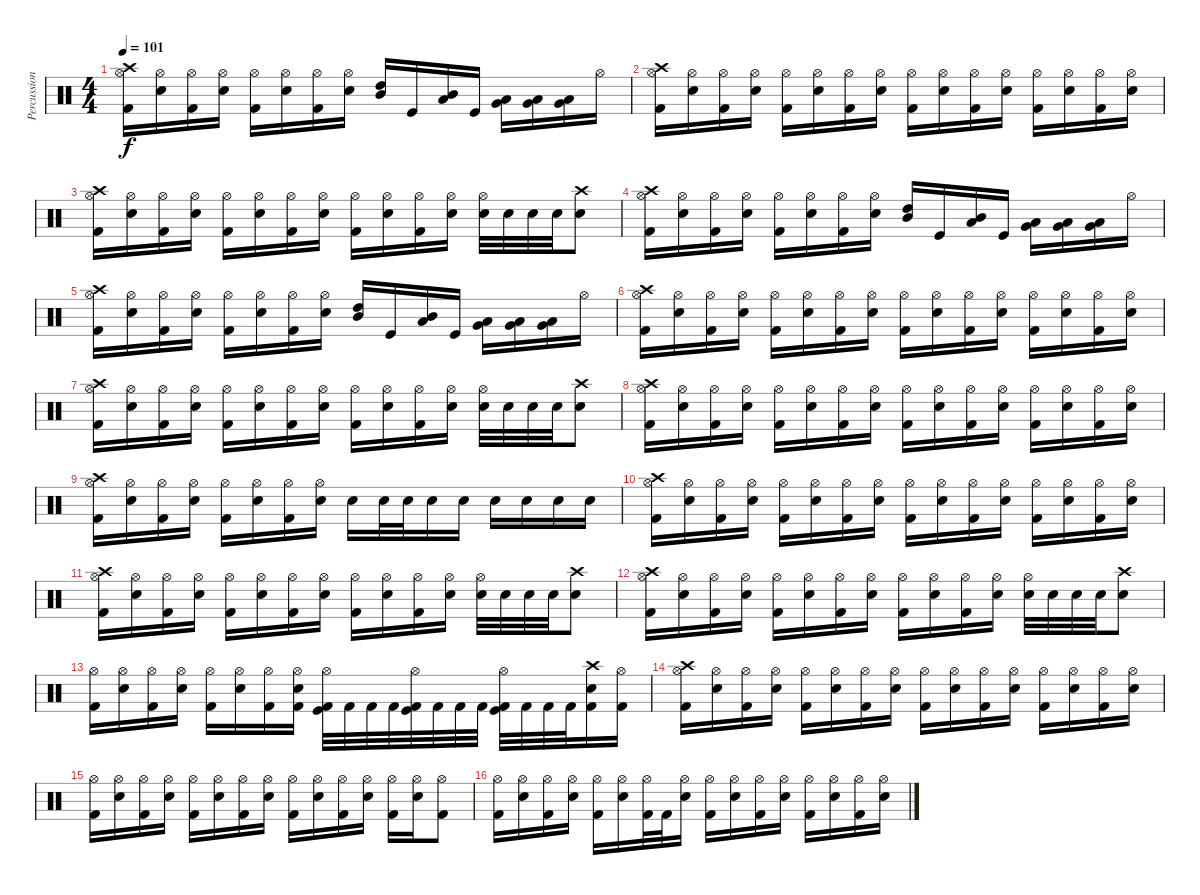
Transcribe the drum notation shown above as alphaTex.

\track ("Percussion" "Percussion") {instrument percussion}
\staff {score}
\articulation defaults
\ts (4 4)
\tempo 101
\clef neutral
\ks c
("Crash high (hit)" "Hi-Hat (open)" "Kick (hit) 2").16{dy f} ("Hi-Hat (open)" "Snare (hit) 2").16 ("Hi-Hat (open)" "Kick (hit) 2").16 ("Hi-Hat (open)" "Snare (hit) 2").16 ("Hi-Hat (open)" "Kick (hit) 2").16 ("Hi-Hat (open)" "Snare (hit) 2").16 ("Hi-Hat (open)" "Kick (hit) 2").16 ("Hi-Hat (open)" "Snare (hit) 2").16 ("High Tom (hit)" "Mid Tom (hit)").16 "Kick (hit)".16 ("Mid Tom (hit)" "Low Tom (hit)").16 "Kick (hit)".16 ("Low Tom (hit)" "Very Low Tom (hit)").16 ("Low Tom (hit)" "Very Low Tom (hit)").16 ("Very Low Tom (hit)" "Low Floor Tom (hit)").16 "Hi-Hat (open)".16 |
("Crash high (hit)" "Hi-Hat (open)" "Kick (hit) 2").16 ("Hi-Hat (open)" "Snare (hit) 2").16 ("Hi-Hat (open)" "Kick (hit) 2").16 ("Hi-Hat (open)" "Snare (hit) 2").16 ("Hi-Hat (open)" "Kick (hit) 2").16 ("Hi-Hat (open)" "Snare (hit) 2").16 ("Hi-Hat (open)" "Kick (hit) 2").16 ("Hi-Hat (open)" "Snare (hit) 2").16 ("Hi-Hat (open)" "Kick (hit) 2").16 ("Hi-Hat (open)" "Snare (hit) 2").16 ("Hi-Hat (open)" "Kick (hit) 2").16 ("Hi-Hat (open)" "Snare (hit) 2").16 ("Hi-Hat (open)" "Kick (hit) 2").16 ("Hi-Hat (open)" "Snare (hit) 2").16 ("Hi-Hat (open)" "Kick (hit) 2").16 ("Hi-Hat (open)" "Snare (hit) 2").16 |
("Crash high (hit)" "Hi-Hat (open)" "Kick (hit) 2").16 ("Hi-Hat (open)" "Snare (hit) 2").16 ("Hi-Hat (open)" "Kick (hit) 2").16 ("Hi-Hat (open)" "Snare (hit) 2").16 ("Hi-Hat (open)" "Kick (hit) 2").16 ("Hi-Hat (open)" "Snare (hit) 2").16 ("Hi-Hat (open)" "Kick (hit) 2").16 ("Hi-Hat (open)" "Snare (hit) 2").16 ("Hi-Hat (open)" "Kick (hit) 2").16 ("Hi-Hat (open)" "Snare (hit) 2").16 ("Hi-Hat (open)" "Kick (hit) 2").16 ("Hi-Hat (open)" "Snare (hit) 2").16 ("Hi-Hat (open)" "Snare (hit) 2").32 "Snare (hit) 2".32 "Snare (hit) 2".32 "Snare (hit) 2".32 ("Crash high (hit)" "Snare (hit) 2").8 |
("Crash high (hit)" "Hi-Hat (open)" "Kick (hit) 2").16 ("Hi-Hat (open)" "Snare (hit) 2").16 ("Hi-Hat (open)" "Kick (hit) 2").16 ("Hi-Hat (open)" "Snare (hit) 2").16 ("Hi-Hat (open)" "Kick (hit) 2").16 ("Hi-Hat (open)" "Snare (hit) 2").16 ("Hi-Hat (open)" "Kick (hit) 2").16 ("Hi-Hat (open)" "Snare (hit) 2").16 ("High Tom (hit)" "Mid Tom (hit)").16 "Kick (hit)".16 ("Mid Tom (hit)" "Low Tom (hit)").16 "Kick (hit)".16 ("Low Tom (hit)" "Very Low Tom (hit)").16 ("Low Tom (hit)" "Very Low Tom (hit)").16 ("Very Low Tom (hit)" "Low Floor Tom (hit)").16 "Hi-Hat (open)".16 |
("Crash high (hit)" "Hi-Hat (open)" "Kick (hit) 2").16 ("Hi-Hat (open)" "Snare (hit) 2").16 ("Hi-Hat (open)" "Kick (hit) 2").16 ("Hi-Hat (open)" "Snare (hit) 2").16 ("Hi-Hat (open)" "Kick (hit) 2").16 ("Hi-Hat (open)" "Snare (hit) 2").16 ("Hi-Hat (open)" "Kick (hit) 2").16 ("Hi-Hat (open)" "Snare (hit) 2").16 ("High Tom (hit)" "Mid Tom (hit)").16 "Kick (hit)".16 ("Mid Tom (hit)" "Low Tom (hit)").16 "Kick (hit)".16 ("Low Tom (hit)" "Very Low Tom (hit)").16 ("Low Tom (hit)" "Very Low Tom (hit)").16 ("Very Low Tom (hit)" "Low Floor Tom (hit)").16 "Hi-Hat (open)".16 |
("Crash high (hit)" "Hi-Hat (open)" "Kick (hit) 2").16 ("Hi-Hat (open)" "Snare (hit) 2").16 ("Hi-Hat (open)" "Kick (hit) 2").16 ("Hi-Hat (open)" "Snare (hit) 2").16 ("Hi-Hat (open)" "Kick (hit) 2").16 ("Hi-Hat (open)" "Snare (hit) 2").16 ("Hi-Hat (open)" "Kick (hit) 2").16 ("Hi-Hat (open)" "Snare (hit) 2").16 ("Hi-Hat (open)" "Kick (hit) 2").16 ("Hi-Hat (open)" "Snare (hit) 2").16 ("Hi-Hat (open)" "Kick (hit) 2").16 ("Hi-Hat (open)" "Snare (hit) 2").16 ("Hi-Hat (open)" "Kick (hit) 2").16 ("Hi-Hat (open)" "Snare (hit) 2").16 ("Hi-Hat (open)" "Kick (hit) 2").16 ("Hi-Hat (open)" "Snare (hit) 2").16 |
("Crash high (hit)" "Hi-Hat (open)" "Kick (hit) 2").16 ("Hi-Hat (open)" "Snare (hit) 2").16 ("Hi-Hat (open)" "Kick (hit) 2").16 ("Hi-Hat (open)" "Snare (hit) 2").16 ("Hi-Hat (open)" "Kick (hit) 2").16 ("Hi-Hat (open)" "Snare (hit) 2").16 ("Hi-Hat (open)" "Kick (hit) 2").16 ("Hi-Hat (open)" "Snare (hit) 2").16 ("Hi-Hat (open)" "Kick (hit) 2").16 ("Hi-Hat (open)" "Snare (hit) 2").16 ("Hi-Hat (open)" "Kick (hit) 2").16 ("Hi-Hat (open)" "Snare (hit) 2").16 ("Hi-Hat (open)" "Snare (hit) 2").32 "Snare (hit) 2".32 "Snare (hit) 2".32 "Snare (hit) 2".32 ("Crash high (hit)" "Snare (hit) 2").8 |
("Crash high (hit)" "Hi-Hat (open)" "Kick (hit) 2").16 ("Hi-Hat (open)" "Snare (hit) 2").16 ("Hi-Hat (open)" "Kick (hit) 2").16 ("Hi-Hat (open)" "Snare (hit) 2").16 ("Hi-Hat (open)" "Kick (hit) 2").16 ("Hi-Hat (open)" "Snare (hit) 2").16 ("Hi-Hat (open)" "Kick (hit) 2").16 ("Hi-Hat (open)" "Snare (hit) 2").16 ("Hi-Hat (open)" "Kick (hit) 2").16 ("Hi-Hat (open)" "Snare (hit) 2").16 ("Hi-Hat (open)" "Kick (hit) 2").16 ("Hi-Hat (open)" "Snare (hit) 2").16 ("Hi-Hat (open)" "Kick (hit) 2").16 ("Hi-Hat (open)" "Snare (hit) 2").16 ("Hi-Hat (open)" "Kick (hit) 2").16 ("Hi-Hat (open)" "Snare (hit) 2").16 |
("Crash high (hit)" "Hi-Hat (open)" "Kick (hit) 2").16 ("Hi-Hat (open)" "Snare (hit) 2").16 ("Hi-Hat (open)" "Kick (hit) 2").16 ("Hi-Hat (open)" "Snare (hit) 2").16 ("Hi-Hat (open)" "Kick (hit) 2").16 ("Hi-Hat (open)" "Snare (hit) 2").16 ("Hi-Hat (open)" "Kick (hit) 2").16 ("Hi-Hat (open)" "Snare (hit) 2").16 "Snare (hit) 2".16 "Snare (hit) 2".32 "Snare (hit) 2".32 "Snare (hit) 2".16 "Snare (hit) 2".16 "Snare (hit) 2".16 "Snare (hit) 2".16 "Snare (hit) 2".16 "Snare (hit) 2".16 |
("Crash high (hit)" "Hi-Hat (open)" "Kick (hit) 2").16 ("Hi-Hat (open)" "Snare (hit) 2").16 ("Hi-Hat (open)" "Kick (hit) 2").16 ("Hi-Hat (open)" "Snare (hit) 2").16 ("Hi-Hat (open)" "Kick (hit) 2").16 ("Hi-Hat (open)" "Snare (hit) 2").16 ("Hi-Hat (open)" "Kick (hit) 2").16 ("Hi-Hat (open)" "Snare (hit) 2").16 ("Hi-Hat (open)" "Kick (hit) 2").16 ("Hi-Hat (open)" "Snare (hit) 2").16 ("Hi-Hat (open)" "Kick (hit) 2").16 ("Hi-Hat (open)" "Snare (hit) 2").16 ("Hi-Hat (open)" "Kick (hit) 2").16 ("Hi-Hat (open)" "Snare (hit) 2").16 ("Hi-Hat (open)" "Kick (hit) 2").16 ("Hi-Hat (open)" "Snare (hit) 2").16 |
("Crash high (hit)" "Hi-Hat (open)" "Kick (hit) 2").16 ("Hi-Hat (open)" "Snare (hit) 2").16 ("Hi-Hat (open)" "Kick (hit) 2").16 ("Hi-Hat (open)" "Snare (hit) 2").16 ("Hi-Hat (open)" "Kick (hit) 2").16 ("Hi-Hat (open)" "Snare (hit) 2").16 ("Hi-Hat (open)" "Kick (hit) 2").16 ("Hi-Hat (open)" "Snare (hit) 2").16 ("Hi-Hat (open)" "Kick (hit) 2").16 ("Hi-Hat (open)" "Snare (hit) 2").16 ("Hi-Hat (open)" "Kick (hit) 2").16 ("Hi-Hat (open)" "Snare (hit) 2").16 ("Hi-Hat (open)" "Snare (hit) 2").32 "Snare (hit) 2".32 "Snare (hit) 2".32 "Snare (hit) 2".32 ("Crash high (hit)" "Snare (hit) 2").8 |
("Crash high (hit)" "Hi-Hat (open)" "Kick (hit) 2").16 ("Hi-Hat (open)" "Snare (hit) 2").16 ("Hi-Hat (open)" "Kick (hit) 2").16 ("Hi-Hat (open)" "Snare (hit) 2").16 ("Hi-Hat (open)" "Kick (hit) 2").16 ("Hi-Hat (open)" "Snare (hit) 2").16 ("Hi-Hat (open)" "Kick (hit) 2").16 ("Hi-Hat (open)" "Snare (hit) 2").16 ("Hi-Hat (open)" "Kick (hit) 2").16 ("Hi-Hat (open)" "Snare (hit) 2").16 ("Hi-Hat (open)" "Kick (hit) 2").16 ("Hi-Hat (open)" "Snare (hit) 2").16 ("Hi-Hat (open)" "Snare (hit) 2").32 "Snare (hit) 2".32 "Snare (hit) 2".32 "Snare (hit) 2".32 ("Crash high (hit)" "Snare (hit) 2").8 |
("Hi-Hat (open)" "Kick (hit) 2").16 ("Hi-Hat (open)" "Snare (hit) 2").16 ("Hi-Hat (open)" "Kick (hit) 2").16 ("Hi-Hat (open)" "Snare (hit) 2").16 ("Hi-Hat (open)" "Kick (hit) 2").16 ("Hi-Hat (open)" "Snare (hit) 2").16 ("Hi-Hat (open)" "Kick (hit) 2").16 ("Hi-Hat (open)" "Snare (hit) 2" "Kick (hit) 2").16 ("Hi-Hat (open)" "Kick (hit)" "Kick (hit) 2").32 "Kick (hit) 2".32 "Kick (hit) 2".32 "Kick (hit) 2".32 ("Hi-Hat (open)" "Kick (hit)" "Kick (hit) 2").32 "Kick (hit) 2".32 "Kick (hit) 2".32 "Kick (hit) 2".32 ("Hi-Hat (open)" "Kick (hit)" "Kick (hit) 2").32 "Kick (hit) 2".32 "Kick (hit) 2".32 "Kick (hit) 2".32 ("Crash high (hit)" "Snare (hit) 2" "Kick (hit) 2").16 ("Hi-Hat (open)" "Kick (hit) 2").16 |
("Crash high (hit)" "Hi-Hat (open)" "Kick (hit) 2").16 ("Hi-Hat (open)" "Snare (hit) 2").16 ("Hi-Hat (open)" "Kick (hit) 2").16 ("Hi-Hat (open)" "Snare (hit) 2").16 ("Hi-Hat (open)" "Kick (hit) 2").16 ("Hi-Hat (open)" "Snare (hit) 2").16 ("Hi-Hat (open)" "Kick (hit) 2").16 ("Hi-Hat (open)" "Snare (hit) 2").16 ("Hi-Hat (open)" "Kick (hit) 2").16 ("Hi-Hat (open)" "Snare (hit) 2").16 ("Hi-Hat (open)" "Kick (hit) 2").16 ("Hi-Hat (open)" "Snare (hit) 2").16 ("Hi-Hat (open)" "Kick (hit) 2").16 ("Hi-Hat (open)" "Snare (hit) 2").16 ("Hi-Hat (open)" "Kick (hit) 2").16 ("Hi-Hat (open)" "Snare (hit) 2").16 |
("Hi-Hat (open)" "Kick (hit) 2").16 ("Hi-Hat (open)" "Snare (hit) 2").16 ("Hi-Hat (open)" "Kick (hit) 2").16 ("Hi-Hat (open)" "Snare (hit) 2").16 ("Hi-Hat (open)" "Kick (hit) 2").16 ("Hi-Hat (open)" "Snare (hit) 2").16 ("Hi-Hat (open)" "Kick (hit) 2").16 ("Hi-Hat (open)" "Snare (hit) 2").16 ("Hi-Hat (open)" "Kick (hit) 2").16 ("Hi-Hat (open)" "Snare (hit) 2").16 ("Hi-Hat (open)" "Kick (hit) 2").16 ("Hi-Hat (open)" "Snare (hit) 2").16 ("Hi-Hat (open)" "Kick (hit) 2").16 ("Hi-Hat (open)" "Snare (hit) 2").16 ("Hi-Hat (open)" "Kick (hit) 2").8 |
("Hi-Hat (open)" "Kick (hit) 2").16 ("Hi-Hat (open)" "Snare (hit) 2").16 ("Hi-Hat (open)" "Kick (hit) 2").16 ("Hi-Hat (open)" "Snare (hit) 2").16 ("Hi-Hat (open)" "Kick (hit) 2").16 ("Hi-Hat (open)" "Snare (hit) 2").16 ("Hi-Hat (open)" "Kick (hit) 2").32 "Kick (hit) 2".32 ("Hi-Hat (open)" "Snare (hit) 2").16 ("Hi-Hat (open)" "Kick (hit) 2").16 ("Hi-Hat (open)" "Snare (hit) 2").16 ("Hi-Hat (open)" "Kick (hit) 2").16 ("Hi-Hat (open)" "Snare (hit) 2").16 ("Hi-Hat (open)" "Kick (hit) 2").16 ("Hi-Hat (open)" "Snare (hit) 2").16 ("Hi-Hat (open)" "Kick (hit) 2").16 ("Hi-Hat (open)" "Snare (hit) 2").16
